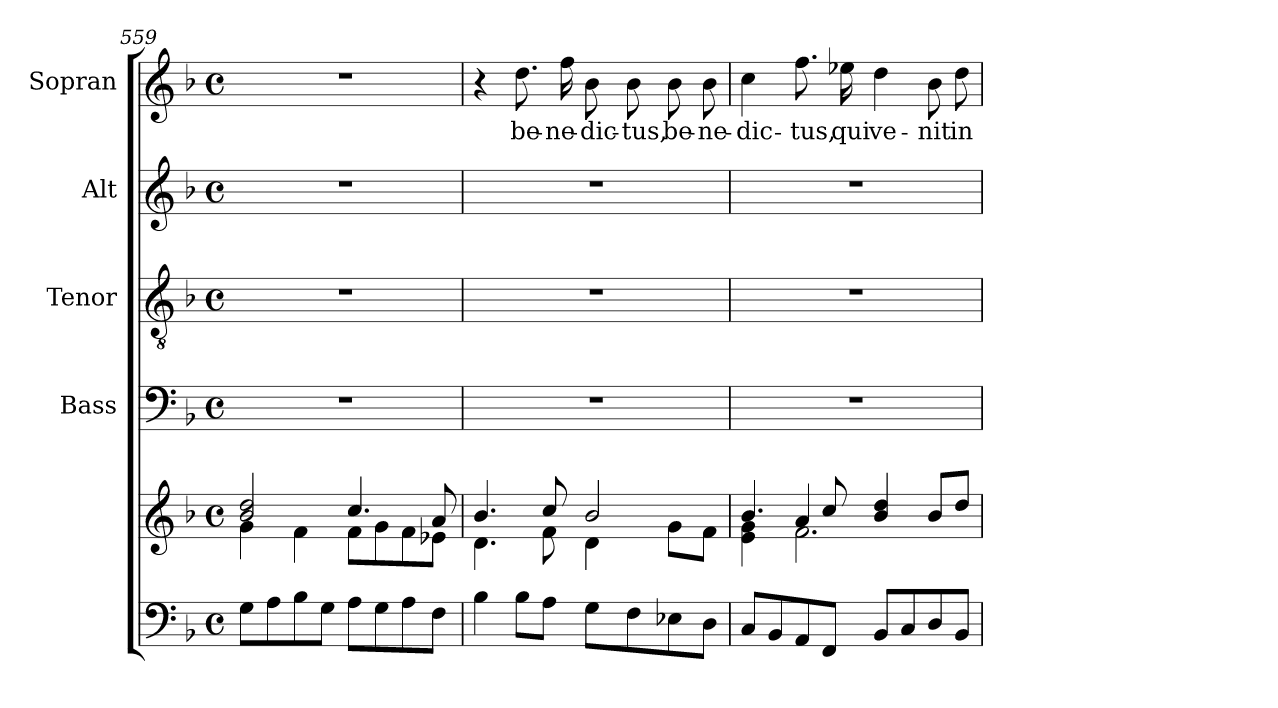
**kern	**kern	**kern	**kern	**kern	**kern	**text
*part5	*part5	*part4	*part3	*part2	*part1	*part1
*staff6	*staff5	*staff4	*staff3	*staff2	*staff1	*staff1
*	*	*I"Bass	*I"Tenor	*I"Alt	*I"Sopran	*
*	*	*I'B.	*I'T.	*I'A.	*I'S.	*
*clefF4	*clefG2	*clefF4	*clefGv2	*clefG2	*clefG2	*
*k[b-]	*k[b-]	*k[b-]	*k[b-]	*k[b-]	*k[b-]	*
*F:	*F:	*F:	*F:	*F:	*F:	*
*M4/4	*M4/4	*M4/4	*M4/4	*M4/4	*M4/4	*
*met(c)	*met(c)	*met(c)	*met(c)	*met(c)	*met(c)	*
=559	=559	=559	=559	=559	=559	=559
*	*^	*	*	*	*	*
8G\L	2b-/ 2dd/	4g\	1r	1r	1r	1r	.
8A\	.	.	.	.	.	.	.
8B-\	.	4f\	.	.	.	.	.
8G\J	.	.	.	.	.	.	.
8A\L	4.cc/	8f\L	.	.	.	.	.
8G\	.	8g\	.	.	.	.	.
8A\	.	8f\	.	.	.	.	.
8F\J	8a/	8e-X\J	.	.	.	.	.
=560	=560	=560	=560	=560	=560	=560	=560
4B-\	4.b-/	4.d\	1r	1r	1r	4r	.
!	!	!	!	!	!	!	!LO:LY:b
8B-\L	.	.	.	.	.	8.dd\	be-
8A\J	8cc/	8f\	.	.	.	.	.
!	!	!	!	!	!	!	!LO:LY:b
.	.	.	.	.	.	16ff\	-ne-
!	!	!	!	!	!	!	!LO:LY:b
8G\L	2b-/	4d\	.	.	.	8b-\	-dic-
!	!	!	!	!	!	!	!LO:LY:b
8F\	.	.	.	.	.	8b-\	-tus,
!	!	!	!	!	!	!	!LO:LY:b
8E-X\	.	8g\L	.	.	.	8b-\	be-
!	!	!	!	!	!	!	!LO:LY:b
8D\J	.	8f\J	.	.	.	8b-\	-ne-
!!LO:PB:g=z
=561	=561	=561	=561	=561	=561	=561	=561
*	*	*^	*	*	*	*	*
!	!	!	!	!	!	!	!	!LO:LY:b
8C/L	4.b-/	4e\ 4g\	4ryy	1r	1r	1r	4cc\	-dic-
8BB-/	.	.	.	.	.	.	.	.
!	!	!	!	!	!	!	!	!LO:LY:b
8AA/	.	2.f\	4a/	.	.	.	8.ff\	-tus,
8FF/J	8cc/	.	.	.	.	.	.	.
!	!	!	!	!	!	!	!	!LO:LY:b
.	.	.	.	.	.	.	16ee-X\	qui
!	!	!	!	!	!	!	!	!LO:LY:b
8BB-/L	4b-/ 4dd/	.	2ryy	.	.	.	4dd\	ve-
8C/	.	.	.	.	.	.	.	.
!	!	!	!	!	!	!	!	!LO:LY:b
8D/	8b-/L	.	.	.	.	.	8b-\	-nit
!	!	!	!	!	!	!	!	!LO:LY:b
8BB-/J	8dd/J	.	.	.	.	.	8dd\	in
*	*v	*v	*v	*	*	*	*	*
=	=	=	=	=	=	=
*-	*-	*-	*-	*-	*-	*-
